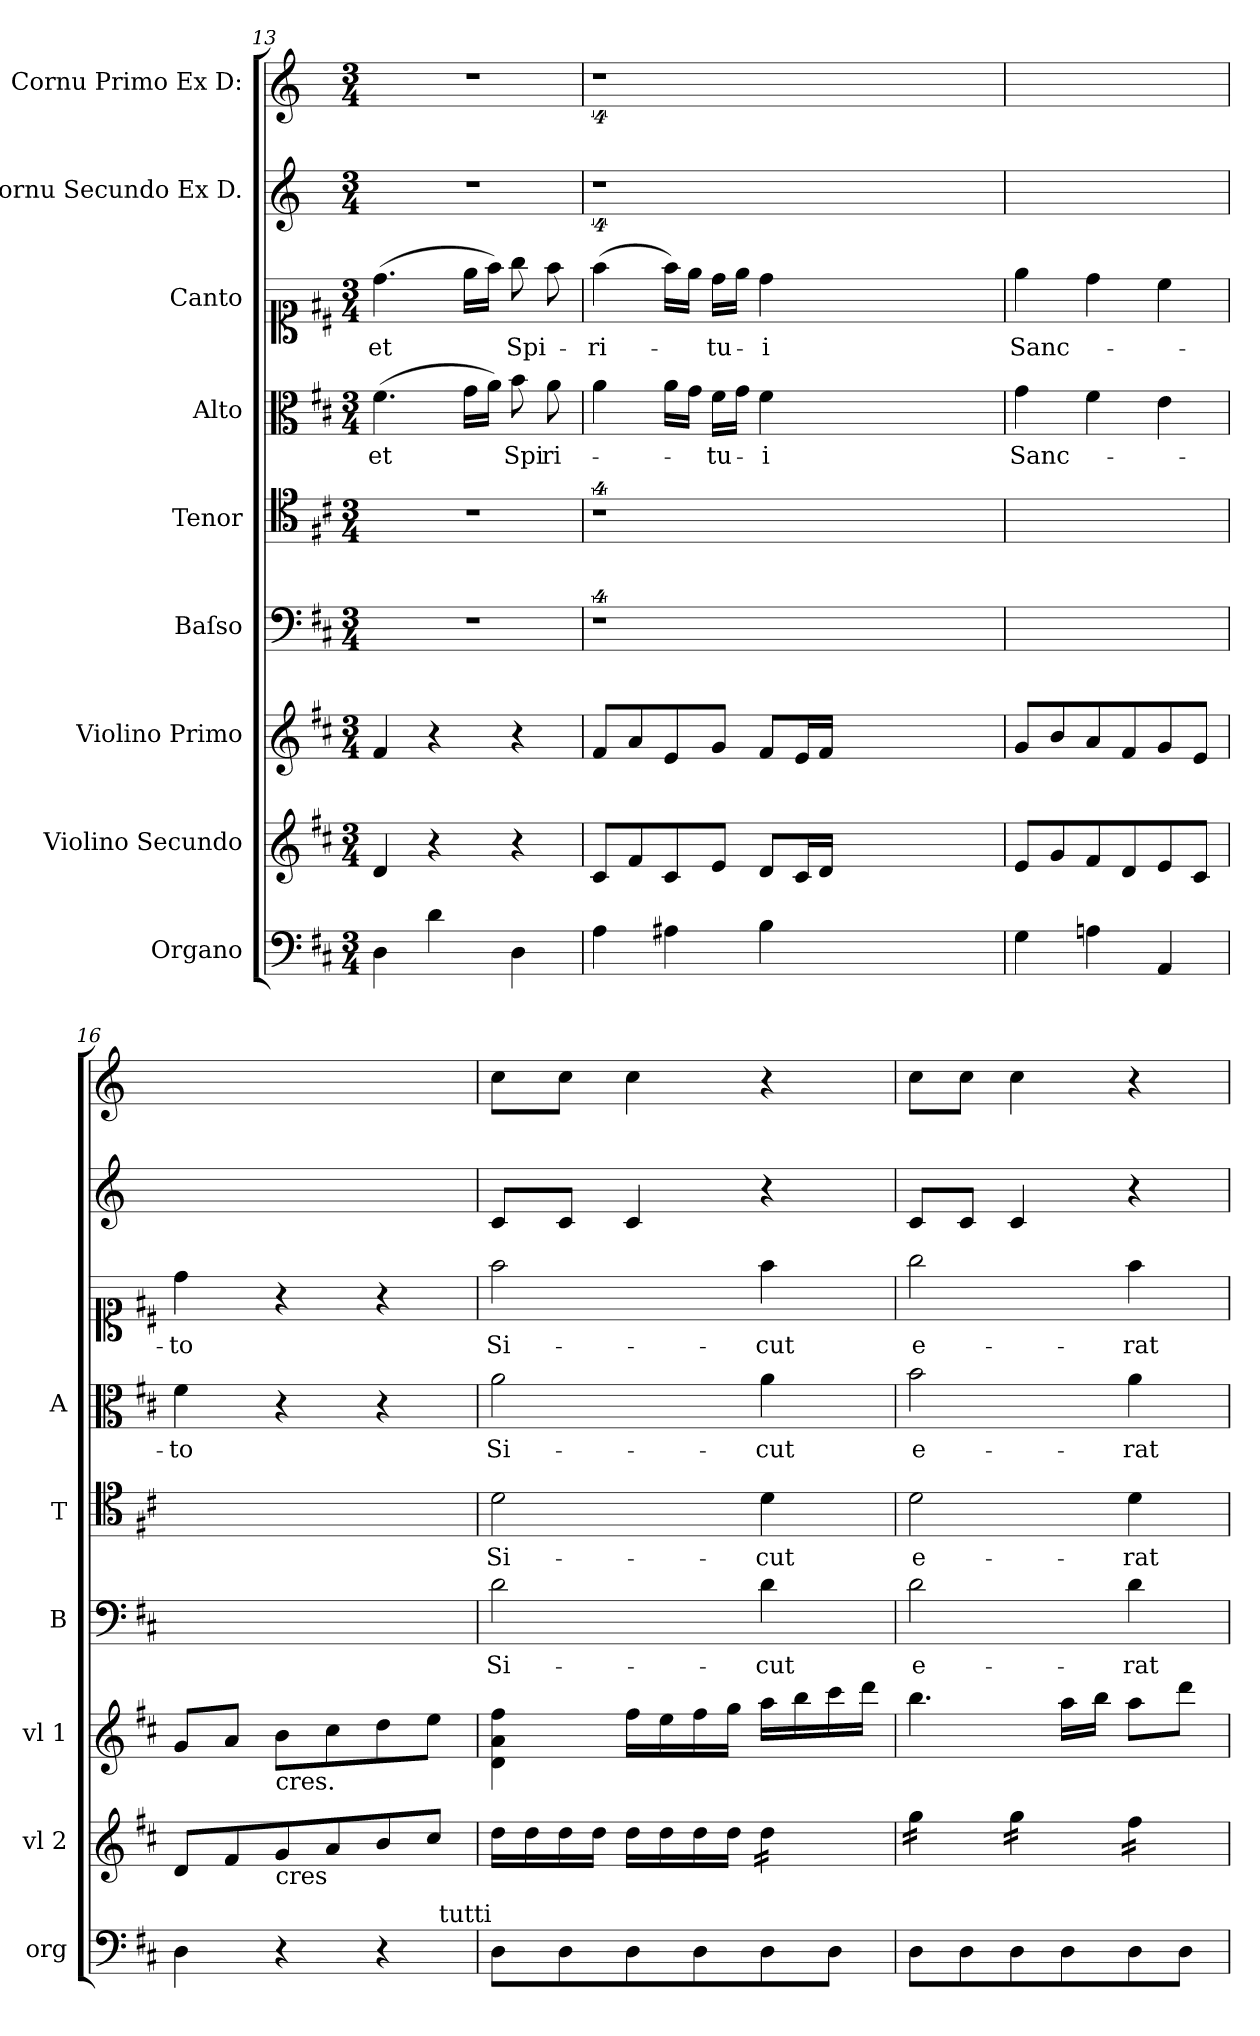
**kern	**kern	**dynam	**kern	**dynam	**kern	**text	**kern	**text	**kern	**text	**kern	**text	**kern	**kern
*part9	*part8	*part8	*part7	*part7	*part6	*part6	*part5	*part5	*part4	*part4	*part3	*part3	*part2	*part1
*staff9	*staff8	*staff8	*staff7	*staff7	*staff6	*staff6	*staff5	*staff5	*staff4	*staff4	*staff3	*staff3	*staff2	*staff1
*I"Organo	*I"Violino Secundo	*	*I"Violino Primo	*	*I"Baſso	*	*I"Tenor	*	*I"Alto	*	*I"Canto	*	*I"Cornu Secundo Ex D.	*I"Cornu Primo Ex D:
*I'org	*I'vl 2	*	*I'vl 1	*	*I'B	*	*I'T	*	*I'A	*	*	*	*	*
*clefF4	*clefG2	*	*clefG2	*	*clefF4	*	*clefC4	*	*clefC3	*	*clefC1	*	*clefG2	*clefG2
*	*	*	*	*	*	*	*	*	*	*	*	*	*ITrd6c10	*ITrd6c10
*k[f#c#]	*k[f#c#]	*	*k[f#c#]	*	*k[f#c#]	*	*k[f#c#]	*	*k[f#c#]	*	*k[f#c#]	*	*k[f#c#]	*k[f#c#]
*D:	*D:	*	*D:	*	*D:	*	*D:	*	*D:	*	*D:	*	*D:	*D:
*M3/4	*M3/4	*	*M3/4	*	*M3/4	*	*M3/4	*	*M3/4	*	*M3/4	*	*M3/4	*M3/4
=13	=13	=13	=13	=13	=13	=13	=13	=13	=13	=13	=13	=13	=13	=13
4D\	4d/	.	4f#/	.	2.r	.	2.r	.	(4.f#\	et	(4.dd\	et	2.r	2.r
4d\	4r	.	4r	.	.	.	.	.	.	.	.	.	.	.
.	.	.	.	.	.	.	.	.	16g\LL	.	16ee\LL	.	.	.
.	.	.	.	.	.	.	.	.	16a\JJ)	.	16ff#\JJ)	.	.	.
4D\	4r	.	4r	.	.	.	.	.	8b\	Spi-	8gg\	Spi-	.	.
.	.	.	.	.	.	.	.	.	8a\	-ri-	8ff#\	.	.	.
=14	=14	=14	=14	=14	=14	=14	=14	=14	=14	=14	=14	=14	=14	=14
4A\	8c#/L	.	8f#/L	.	4%9r	.	4%9r	.	4a\	.	(4ff#\	-ri-	4%9r	4%9r
.	8f#/	.	8a/	.	.	.	.	.	.	.	.	.	.	.
4A#X\	8c#/	.	8e/	.	.	.	.	.	16a\LL	.	16ff#\LL)	.	.	.
.	.	.	.	.	.	.	.	.	16g\JJ	.	16ee\JJ	.	.	.
.	8e/J	.	8g/J	.	.	.	.	.	16f#\LL	-tu-	16dd\LL	-tu-	.	.
.	.	.	.	.	.	.	.	.	16g\JJ	.	16ee\JJ	.	.	.
4B\	8d/L	.	8f#/L	.	.	.	.	.	4f#\	-i	4dd\	-i	.	.
.	16c#/L	.	16e/L	.	.	.	.	.	.	.	.	.	.	.
.	16d/JJ	.	16f#/JJ	.	.	.	.	.	.	.	.	.	.	.
1.ryy	1.ryy	.	1.ryy	.	.	.	.	.	1.ryy	.	1.ryy	.	.	.
=15	=15	=15	=15	=15	=15	=15	=15	=15	=15	=15	=15	=15	=15	=15
4G\	8e/L	.	8g/L	.	2.ryy	.	2.ryy	.	4g\	Sanc-	4ee\	Sanc-	2.ryy	2.ryy
.	8g/	.	8b/	.	.	.	.	.	.	.	.	.	.	.
4An\	8f#/	.	8a/	.	.	.	.	.	4f#\	.	4dd\	.	.	.
.	8d/	.	8f#/	.	.	.	.	.	.	.	.	.	.	.
4AA/	8e/	.	8g/	.	.	.	.	.	4e\	.	4cc#\	.	.	.
.	8c#/J	.	8e/J	.	.	.	.	.	.	.	.	.	.	.
=16	=16	=16	=16	=16	=16	=16	=16	=16	=16	=16	=16	=16	=16	=16
4D\	8d/L	.	8g/L	.	2.ryy	.	2.ryy	.	4f#\	-to	4dd\	-to	2.ryy	2.ryy
.	8f#/	.	8a/J	.	.	.	.	.	.	.	.	.	.	.
!	!	!	!LO:TX:b:t=cres.	!	!	!	!	!	!	!	!	!	!	!
!	!LO:TX:b:t=cres	!	!	!	!	!	!	!	!	!	!	!	!	!
4r	8g/	.	8b\L	.	.	.	.	.	4r	.	4r	.	.	.
.	8a	.	8cc#\	.	.	.	.	.	.	.	.	.	.	.
4r	8b/	.	8dd\	.	.	.	.	.	4r	.	4r	.	.	.
.	8cc#/J	.	8ee\J	.	.	.	.	.	.	.	.	.	.	.
=17	=17	=17	=17	=17	=17	=17	=17	=17	=17	=17	=17	=17	=17	=17
!LO:TX:a:rj:t=tutti	!	!	!	!	!	!	!	!	!	!	!	!	!	!
!	!	!	!	!LO:DY:a	!	!	!	!	!	!	!	!	!	!
8D\L	16dd\LL	for	4d\ 4a\ 4ff#\	for.	2d\	Si-	2d\	Si-	2a\	Si-	2ff#\	Si-	8D/L	8d\L
.	16dd\	.	.	.	.	.	.	.	.	.	.	.	.	.
8D\	16dd\	.	.	.	.	.	.	.	.	.	.	.	8D/J	8d\J
.	16dd\JJ	.	.	.	.	.	.	.	.	.	.	.	.	.
8D\	16dd\LL	.	16ff#\LL	.	.	.	.	.	.	.	.	.	4D/	4d\
.	16dd\	.	16ee\	.	.	.	.	.	.	.	.	.	.	.
8D\	16dd\	.	16ff#\	.	.	.	.	.	.	.	.	.	.	.
.	16dd\JJ	.	16gg\JJ	.	.	.	.	.	.	.	.	.	.	.
*	*tremolo	*	*	*	*	*	*	*	*	*	*	*	*	*
8D\	16dd\LL	.	16aa\LL	.	4d\	-cut	4d\	-cut	4a\	-cut	4ff#\	-cut	4r	4r
.	16dd\	.	16bb\	.	.	.	.	.	.	.	.	.	.	.
8D\J	16dd\	.	16ccc#\	.	.	.	.	.	.	.	.	.	.	.
.	16dd\JJ	.	16ddd\JJ	.	.	.	.	.	.	.	.	.	.	.
=18	=18	=18	=18	=18	=18	=18	=18	=18	=18	=18	=18	=18	=18	=18
8D\L	16gg\LL	.	4.bb\	.	2d\	e-	2d\	e-	2b\	e-	2gg\	e-	8D/L	8d\L
.	16gg\	.	.	.	.	.	.	.	.	.	.	.	.	.
8D\	16gg\	.	.	.	.	.	.	.	.	.	.	.	8D/J	8d\J
.	16gg\JJ	.	.	.	.	.	.	.	.	.	.	.	.	.
8D\	16gg\LL	.	.	.	.	.	.	.	.	.	.	.	4D/	4d\
.	16gg\	.	.	.	.	.	.	.	.	.	.	.	.	.
8D\	16gg\	.	16aa\LL	.	.	.	.	.	.	.	.	.	.	.
.	16gg\JJ	.	16bb\JJ	.	.	.	.	.	.	.	.	.	.	.
8D\	16ff#\LL	.	8aa\L	.	4d\	-rat	4d\	-rat	4a\	-rat	4ff#\	-rat	4r	4r
.	16ff#\	.	.	.	.	.	.	.	.	.	.	.	.	.
8D\J	16ff#\	.	8ddd\J	.	.	.	.	.	.	.	.	.	.	.
.	16ff#\JJ	.	.	.	.	.	.	.	.	.	.	.	.	.
*	*Xtremolo	*	*	*	*	*	*	*	*	*	*	*	*	*
=	=	=	=	=	=	=	=	=	=	=	=	=	=	=
*-	*-	*-	*-	*-	*-	*-	*-	*-	*-	*-	*-	*-	*-	*-
